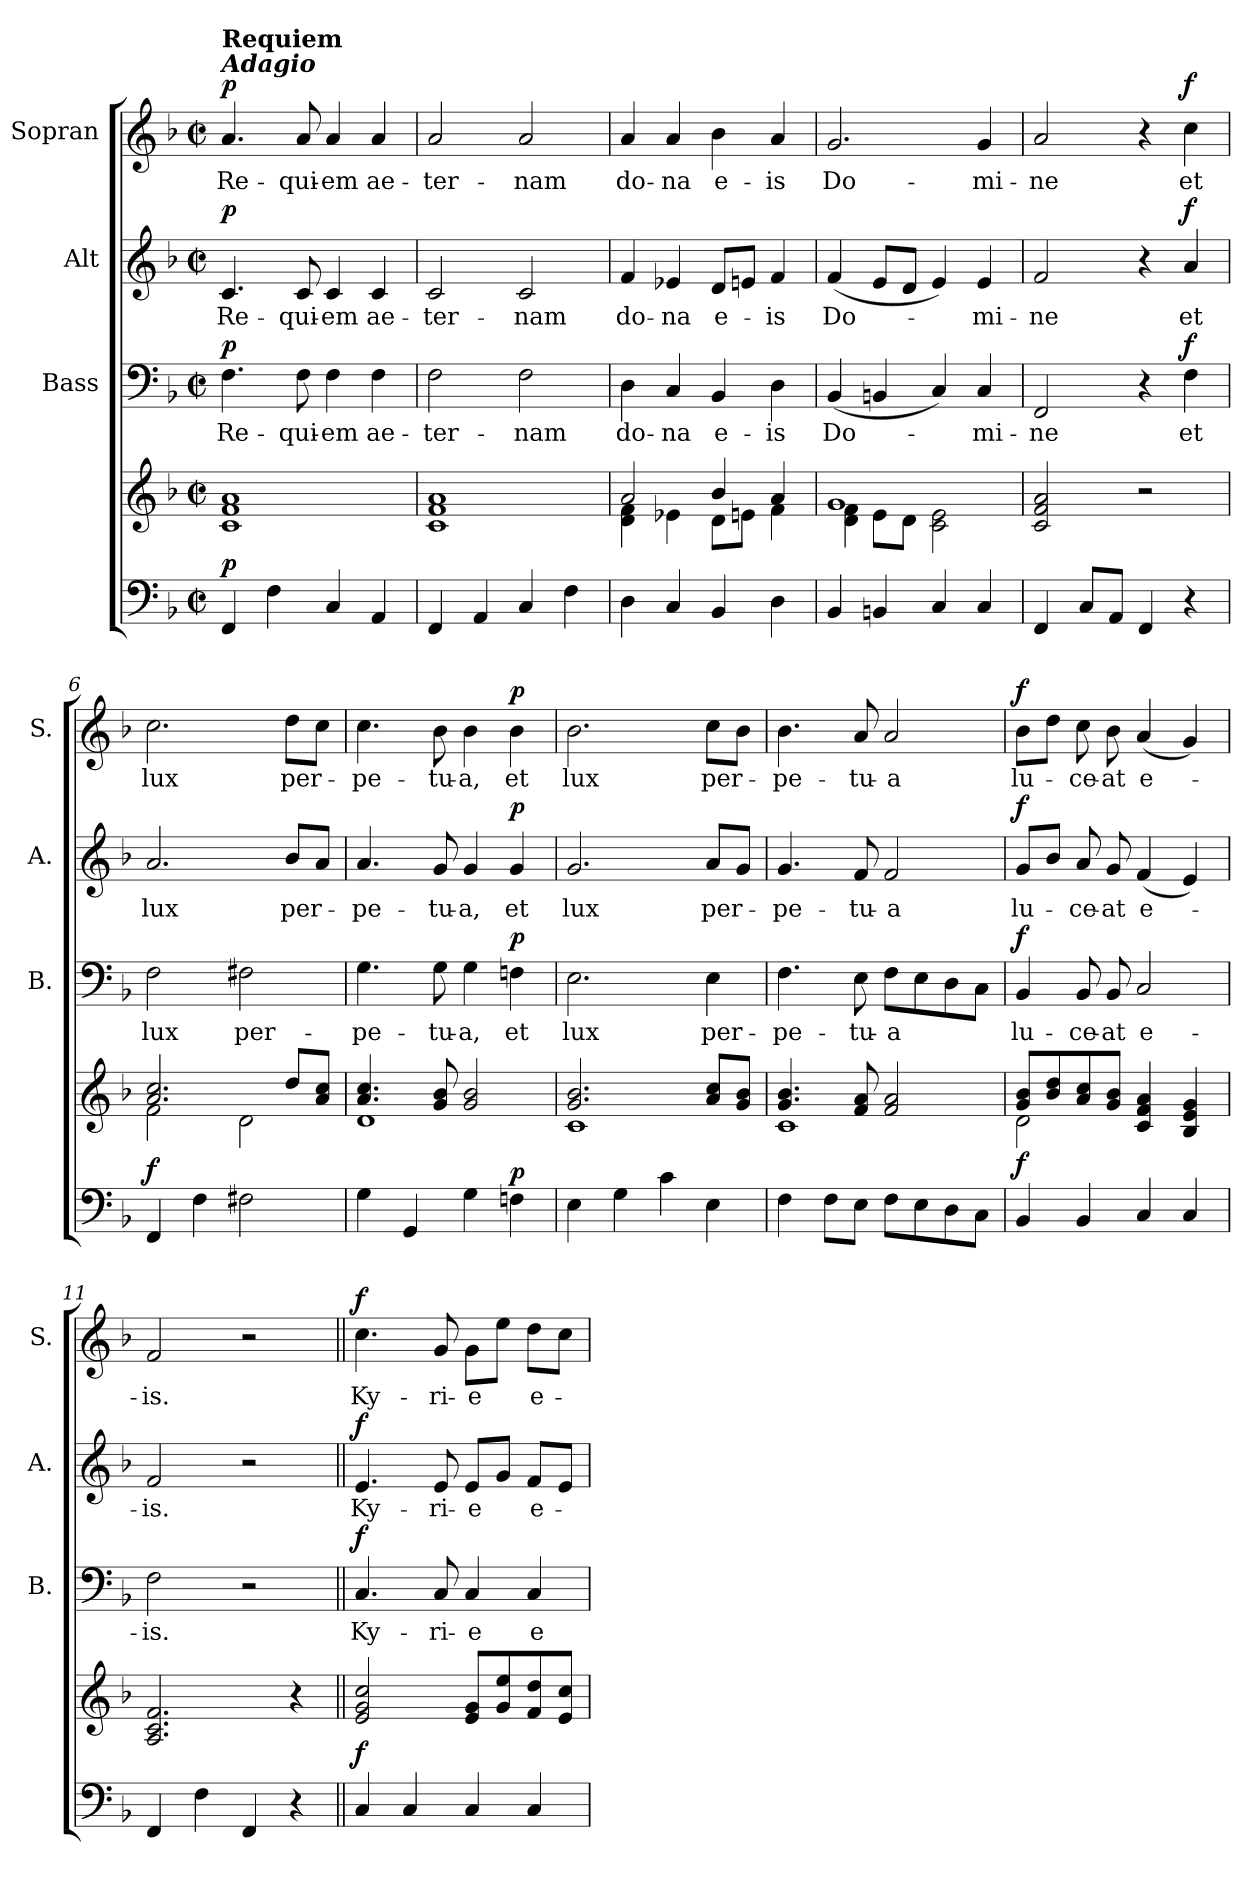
**kern	**kern	**dynam	**kern	**text	**dynam	**kern	**text	**dynam	**kern	**text	**dynam
*part4	*part4	*part4	*part3	*part3	*part3	*part2	*part2	*part2	*part1	*part1	*part1
*staff5	*staff4	*staff4/5	*staff3	*staff3	*staff3	*staff2	*staff2	*staff2	*staff1	*staff1	*staff1
*	*	*	*I"Bass	*	*	*I"Alt	*	*	*I"Sopran	*	*
*	*	*	*I'B.	*	*	*I'A.	*	*	*I'S.	*	*
*clefF4	*clefG2	*	*clefF4	*	*	*clefG2	*	*	*clefG2	*	*
*k[b-]	*k[b-]	*	*k[b-]	*	*	*k[b-]	*	*	*k[b-]	*	*
*F:	*F:	*	*F:	*	*	*F:	*	*	*F:	*	*
*M2/2	*M2/2	*	*M2/2	*	*	*M2/2	*	*	*M2/2	*	*
*met(c|)	*met(c|)	*	*met(c|)	*	*	*met(c|)	*	*	*met(c|)	*	*
=1	=1	=1	=1	=1	=1	=1	=1	=1	=1	=1	=1
!	!	!	!	!	!	!	!	!	!LO:TX:a:Bi:t=Adagio	!	!
!	!	!	!	!	!	!	!	!	!LO:TX:a:B:t=Requiem	!	!
!	!	!LO:DY:a=2	!	!LO:LY:b	!LO:DY:a	!	!LO:LY:b	!LO:DY:a	!	!LO:LY:b	!LO:DY:a
4FF/	1c 1f 1a	p	4.F\	Re-	p	4.c/	Re-	p	4.a/	Re-	p
4F\	.	.	.	.	.	.	.	.	.	.	.
!	!	!	!	!LO:LY:b	!	!	!LO:LY:b	!	!	!LO:LY:b	!
.	.	.	8F\	-qui-	.	8c/	-qui-	.	8a/	-qui-	.
!	!	!	!	!LO:LY:b	!	!	!LO:LY:b	!	!	!LO:LY:b	!
4C/	.	.	4F\	-em	.	4c/	-em	.	4a/	-em	.
!	!	!	!	!LO:LY:b	!	!	!LO:LY:b	!	!	!LO:LY:b	!
4AA/	.	.	4F\	ae-	.	4c/	ae-	.	4a/	ae-	.
=2	=2	=2	=2	=2	=2	=2	=2	=2	=2	=2	=2
!	!	!	!	!LO:LY:b	!	!	!LO:LY:b	!	!	!LO:LY:b	!
4FF/	1c 1f 1a	.	2F\	-ter-	.	2c/	-ter-	.	2a/	-ter-	.
4AA/	.	.	.	.	.	.	.	.	.	.	.
!	!	!	!	!LO:LY:b	!	!	!LO:LY:b	!	!	!LO:LY:b	!
4C/	.	.	2F\	-nam	.	2c/	-nam	.	2a/	-nam	.
4F\	.	.	.	.	.	.	.	.	.	.	.
=3	=3	=3	=3	=3	=3	=3	=3	=3	=3	=3	=3
*	*^	*	*	*	*	*	*	*	*	*	*
!	!	!	!	!	!LO:LY:b	!	!	!LO:LY:b	!	!	!LO:LY:b	!
4D\	2a/	4d\ 4f\	.	4D\	do-	.	4f/	do-	.	4a/	do-	.
!	!	!	!	!	!LO:LY:b	!	!	!LO:LY:b	!	!	!LO:LY:b	!
4C/	.	4e-X\	.	4C/	-na	.	4e-X/	-na	.	4a/	-na	.
!	!	!	!	!	!LO:LY:b	!	!	!LO:LY:b	!	!	!LO:LY:b	!
4BB-/	4b-/	8d\L	.	4BB-/	e-	.	8d/L	e-	.	4b-\	e-	.
.	.	8en\J	.	.	.	.	8en/J	.	.	.	.	.
!	!	!	!	!	!LO:LY:b	!	!	!LO:LY:b	!	!	!LO:LY:b	!
4D\	4a/	4f\	.	4D\	-is	.	4f/	-is	.	4a/	-is	.
=4	=4	=4	=4	=4	=4	=4	=4	=4	=4	=4	=4	=4
!	!	!	!	!	!LO:LY:b	!	!	!LO:LY:b	!	!	!LO:LY:b	!
4BB-/	1g	4d\ 4f\	.	(<4BB-/	Do-	.	(<4f/	Do-	.	2.g/	Do-	.
4BBn/	.	8e\L	.	4BBn/	.	.	8e/L	.	.	.	.	.
.	.	8d\J	.	.	.	.	8d/J	.	.	.	.	.
4C/	.	2c\ 2e\	.	4C/)	.	.	4e/)	.	.	.	.	.
!	!	!	!	!	!LO:LY:b	!	!	!LO:LY:b	!	!	!LO:LY:b	!
4C/	.	.	.	4C/	-mi-	.	4e/	-mi-	.	4g/	-mi-	.
*	*v	*v	*	*	*	*	*	*	*	*	*	*
=5	=5	=5	=5	=5	=5	=5	=5	=5	=5	=5	=5
!	!	!	!	!LO:LY:b	!	!	!LO:LY:b	!	!	!LO:LY:b	!
4FF/	2c/ 2f/ 2a/	.	2FF/	-ne	.	2f/	-ne	.	2a/	-ne	.
8C/L	.	.	.	.	.	.	.	.	.	.	.
8AA/J	.	.	.	.	.	.	.	.	.	.	.
4FF/	2r	.	4r	.	.	4r	.	.	4r	.	.
!	!	!	!	!LO:LY:b	!LO:DY:a	!	!LO:LY:b	!LO:DY:a	!	!LO:LY:b	!LO:DY:a
4r	.	.	4F\	et	f	4a/	et	f	4cc\	et	f
=6	=6	=6	=6	=6	=6	=6	=6	=6	=6	=6	=6
*	*^	*	*	*	*	*	*	*	*	*	*
!	!	!	!LO:DY:a=2	!	!LO:LY:b	!	!	!LO:LY:b	!	!	!LO:LY:b	!
4FF/	2.a/ 2.cc/	2f\	f	2F\	lux	.	2.a/	lux	.	2.cc\	lux	.
4F\	.	.	.	.	.	.	.	.	.	.	.	.
!	!	!	!	!	!LO:LY:b	!	!	!	!	!	!	!
2F#X\	.	2d\	.	2F#X\	per-	.	.	.	.	.	.	.
!	!	!	!	!	!	!	!	!LO:LY:b	!	!	!LO:LY:b	!
.	8dd/L	.	.	.	.	.	8b-/L	per-	.	8dd\L	per-	.
.	8a/ 8cc/J	.	.	.	.	.	8a/J	.	.	8cc\J	.	.
!!LO:LB:g=z
=7	=7	=7	=7	=7	=7	=7	=7	=7	=7	=7	=7	=7
!	!	!	!	!	!LO:LY:b	!	!	!LO:LY:b	!	!	!LO:LY:b	!
4G\	4.a/ 4.cc/	1d	.	4.G\	-pe-	.	4.a/	-pe-	.	4.cc\	-pe-	.
4GG/	.	.	.	.	.	.	.	.	.	.	.	.
!	!	!	!	!	!LO:LY:b	!	!	!LO:LY:b	!	!	!LO:LY:b	!
.	8g/ 8b-/	.	.	8G\	-tu-	.	8g/	-tu-	.	8b-\	-tu-	.
!	!	!	!	!	!LO:LY:b	!	!	!LO:LY:b	!	!	!LO:LY:b	!
4G\	2g/ 2b-/	.	.	4G\	-a,	.	4g/	-a,	.	4b-\	-a,	.
!	!	!	!LO:DY:a=2	!	!LO:LY:b	!LO:DY:a	!	!LO:LY:b	!LO:DY:a	!	!LO:LY:b	!LO:DY:a
4Fn\	.	.	p	4Fn\	et	p	4g/	et	p	4b-\	et	p
=8	=8	=8	=8	=8	=8	=8	=8	=8	=8	=8	=8	=8
!	!	!	!	!	!LO:LY:b	!	!	!LO:LY:b	!	!	!LO:LY:b	!
4E\	2.g/ 2.b-/	1c	.	2.E\	lux	.	2.g/	lux	.	2.b-\	lux	.
4G\	.	.	.	.	.	.	.	.	.	.	.	.
4c\	.	.	.	.	.	.	.	.	.	.	.	.
!	!	!	!	!	!LO:LY:b	!	!	!LO:LY:b	!	!	!LO:LY:b	!
4E\	8a/ 8cc/L	.	.	4E\	per-	.	8a/L	per-	.	8cc\L	per-	.
.	8g/ 8b-/J	.	.	.	.	.	8g/J	.	.	8b-\J	.	.
=9	=9	=9	=9	=9	=9	=9	=9	=9	=9	=9	=9	=9
!	!	!	!	!	!LO:LY:b	!	!	!LO:LY:b	!	!	!LO:LY:b	!
4F\	4.g/ 4.b-/	1c	.	4.F\	-pe-	.	4.g/	-pe-	.	4.b-\	-pe-	.
8F\L	.	.	.	.	.	.	.	.	.	.	.	.
!	!	!	!	!	!LO:LY:b	!	!	!LO:LY:b	!	!	!LO:LY:b	!
8E\J	8f/ 8a/	.	.	8E\	-tu-	.	8f/	-tu-	.	8a/	-tu-	.
!	!	!	!	!	!LO:LY:b	!	!	!LO:LY:b	!	!	!LO:LY:b	!
8F\L	2f/ 2a/	.	.	8F\L	-a	.	2f/	-a	.	2a/	-a	.
8E\	.	.	.	8E\	.	.	.	.	.	.	.	.
8D\	.	.	.	8D\	.	.	.	.	.	.	.	.
8C\J	.	.	.	8C\J	.	.	.	.	.	.	.	.
=10	=10	=10	=10	=10	=10	=10	=10	=10	=10	=10	=10	=10
!	!	!	!LO:DY:a=2	!	!LO:LY:b	!LO:DY:a	!	!LO:LY:b	!LO:DY:a	!	!LO:LY:b	!LO:DY:a
4BB-/	8g/ 8b-/L	2d\	f	4BB-/	lu-	f	8g/L	lu-	f	8b-\L	lu-	f
.	8b-/ 8dd/	.	.	.	.	.	8b-/J	.	.	8dd\J	.	.
!	!	!	!	!	!LO:LY:b	!	!	!LO:LY:b	!	!	!LO:LY:b	!
4BB-/	8a/ 8cc/	.	.	8BB-/	-ce-	.	8a/	-ce-	.	8cc\	-ce-	.
!	!	!	!	!	!LO:LY:b	!	!	!LO:LY:b	!	!	!LO:LY:b	!
.	8g/ 8b-/J	.	.	8BB-/	-at	.	8g/	-at	.	8b-\	-at	.
!	!	!	!	!	!LO:LY:b	!	!	!LO:LY:b	!	!	!LO:LY:b	!
4C/	4c/ 4f/ 4a/	2ryy	.	2C/	e-	.	(<4f/	e-	.	(<4a/	e-	.
4C/	4B-/ 4e/ 4g/	.	.	.	.	.	4e/)	.	.	4g/)	.	.
*	*v	*v	*	*	*	*	*	*	*	*	*	*
!!LO:LB:g=z
=11	=11	=11	=11	=11	=11	=11	=11	=11	=11	=11	=11
!	!	!	!	!LO:LY:b	!	!	!LO:LY:b	!	!	!LO:LY:b	!
4FF/	2.A/ 2.c/ 2.f/	.	2F\	-is.	.	2f/	-is.	.	2f/	-is.	.
4F\	.	.	.	.	.	.	.	.	.	.	.
4FF/	.	.	2r	.	.	2r	.	.	2r	.	.
4r	4r	.	.	.	.	.	.	.	.	.	.
=12||	=12||	=12||	=12||	=12||	=12||	=12||	=12||	=12||	=12||	=12||	=12||
!	!	!LO:DY:a=2	!	!LO:LY:b	!LO:DY:a	!	!LO:LY:b	!LO:DY:a	!	!LO:LY:b	!LO:DY:a
4C/	2e/ 2g/ 2cc/	f	4.C/	Ky-	f	4.e/	Ky-	f	4.cc\	Ky-	f
4C/	.	.	.	.	.	.	.	.	.	.	.
!	!	!	!	!LO:LY:b	!	!	!LO:LY:b	!	!	!LO:LY:b	!
.	.	.	8C/	-ri-	.	8e/	-ri-	.	8g/	-ri-	.
!	!	!	!	!LO:LY:b	!	!	!LO:LY:b	!	!	!LO:LY:b	!
4C/	8e/ 8g/L	.	4C/	-e	.	8e/L	-e	.	8g\L	-e	.
.	8g/ 8ee/	.	.	.	.	8g/J	.	.	8ee\J	.	.
!	!	!	!	!LO:LY:b	!	!	!LO:LY:b	!	!	!LO:LY:b	!
4C/	8f/ 8dd/	.	4C/	e-	.	8f/L	e-	.	8dd\L	e-	.
.	8e/ 8cc/J	.	.	.	.	8e/J	.	.	8cc\J	.	.
=	=	=	=	=	=	=	=	=	=	=	=
*-	*-	*-	*-	*-	*-	*-	*-	*-	*-	*-	*-
